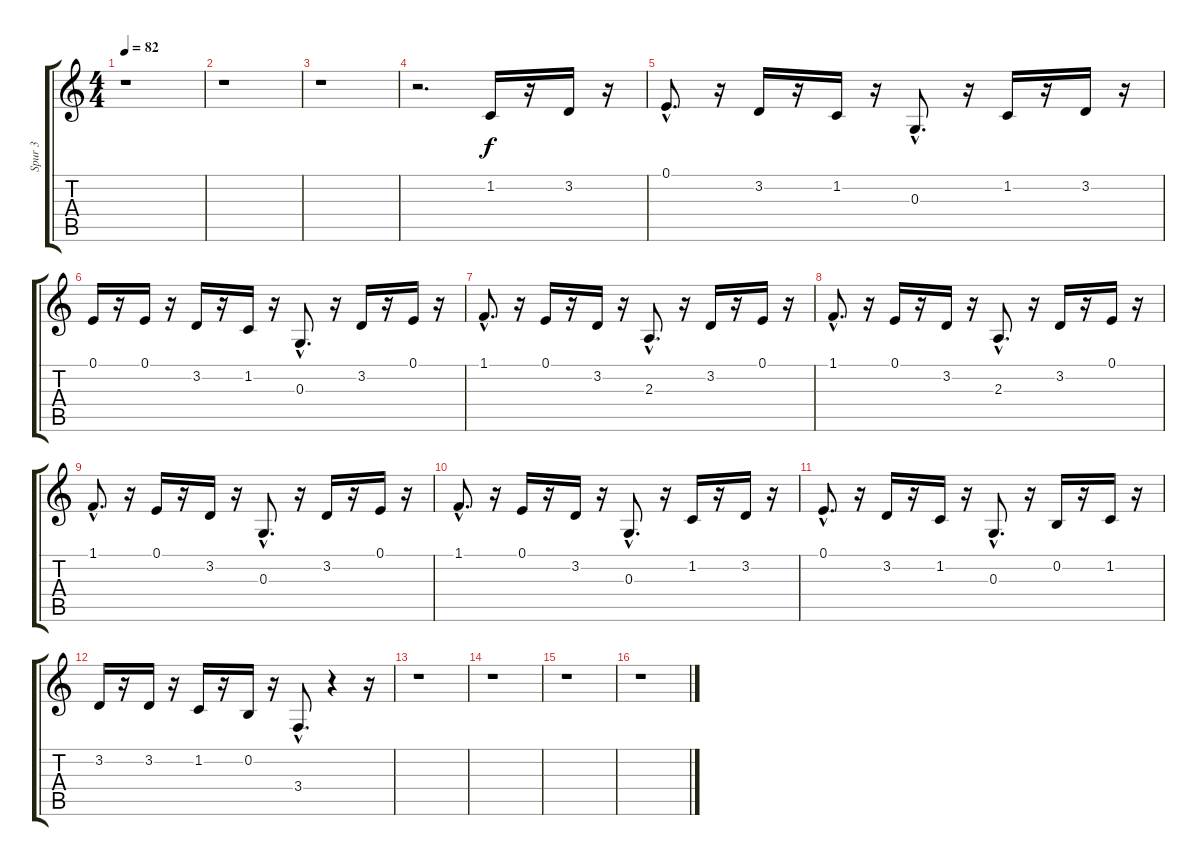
\track ("Spur 3" "Spur 3") {instrument clavinet}
\staff {score tabs}
\tuning (E4 B3 G3 D3 A2 E2) {hide}
\ts (4 4)
\tempo 82
\clef g2
\ks c
r.1{dy f instrument clavinet} |
r.1 |
r.1 |
r.2{d} 1.2.16 r.16 3.2.16 r.16 |
0.1{hac}.8{d} r.16 3.2.16 r.16 1.2.16 r.16 0.3{hac}.8{d} r.16 1.2.16 r.16 3.2.16 r.16 |
0.1.16 r.16 0.1.16 r.16 3.2.16 r.16 1.2.16 r.16 0.3{hac}.8{d} r.16 3.2.16 r.16 0.1.16 r.16 |
1.1{hac}.8{d} r.16 0.1.16 r.16 3.2.16 r.16 2.3{hac}.8{d} r.16 3.2.16 r.16 0.1.16 r.16 |
1.1{hac}.8{d} r.16 0.1.16 r.16 3.2.16 r.16 2.3{hac}.8{d} r.16 3.2.16 r.16 0.1.16 r.16 |
1.1{hac}.8{d} r.16 0.1.16 r.16 3.2.16 r.16 0.3{hac}.8{d} r.16 3.2.16 r.16 0.1.16 r.16 |
1.1{hac}.8{d} r.16 0.1.16 r.16 3.2.16 r.16 0.3{hac}.8{d} r.16 1.2.16 r.16 3.2.16 r.16 |
0.1{hac}.8{d} r.16 3.2.16 r.16 1.2.16 r.16 0.3{hac}.8{d} r.16 0.2.16 r.16 1.2.16 r.16 |
3.2.16 r.16 3.2.16 r.16 1.2.16 r.16 0.2.16 r.16 3.4{hac}.8{d} r.4 r.16 |
r.1 |
r.1 |
r.1 |
r.1
